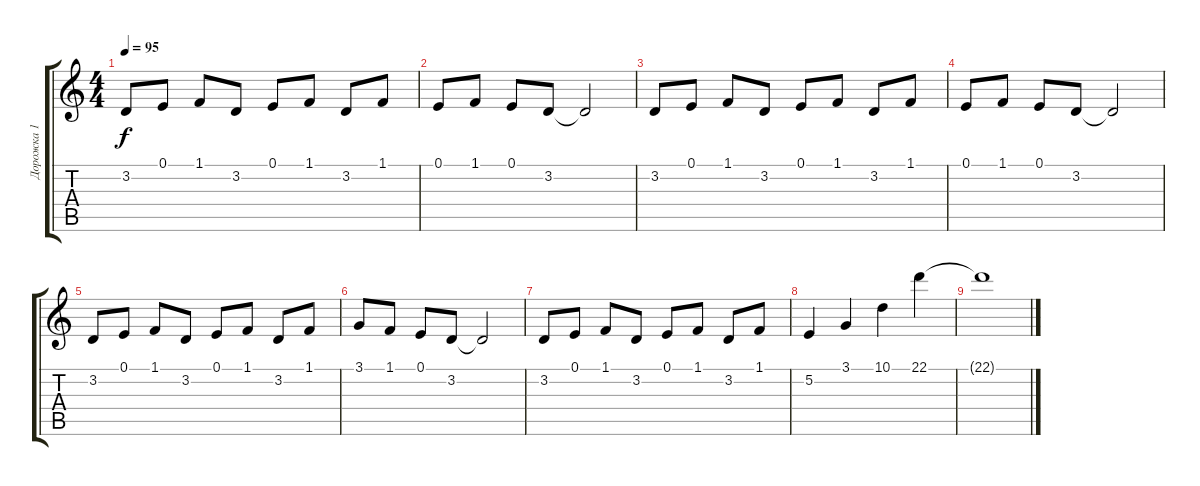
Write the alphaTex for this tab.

\track ("Дорожка 1" "Дорожка 1") {instrument brightacousticpiano}
\staff {score tabs}
\tuning (E4 B3 G3 D3 A2 E2) {hide}
\ts (4 4)
\tempo 95
\clef g2
\ks c
3.2.8{dy f} 0.1.8 1.1.8 3.2.8 0.1.8 1.1.8 3.2.8 1.1.8 |
0.1.8 1.1.8 0.1.8 3.2.8 3.2{t}.2 |
3.2.8 0.1.8 1.1.8 3.2.8 0.1.8 1.1.8 3.2.8 1.1.8 |
0.1.8 1.1.8 0.1.8 3.2.8 3.2{t}.2 |
3.2.8 0.1.8 1.1.8 3.2.8 0.1.8 1.1.8 3.2.8 1.1.8 |
3.1.8 1.1.8 0.1.8 3.2.8 3.2{t}.2 |
3.2.8 0.1.8 1.1.8 3.2.8 0.1.8 1.1.8 3.2.8 1.1.8 |
5.2.4 3.1.4 10.1.4 22.1.4 |
22.1{t}.1
